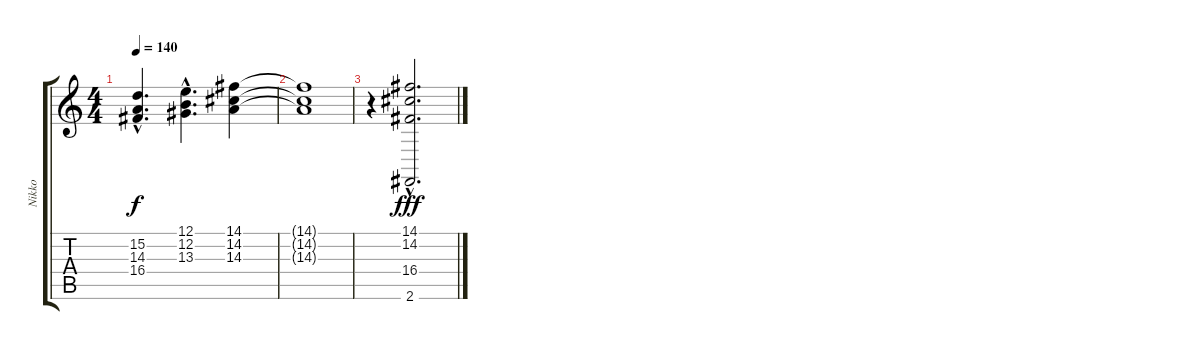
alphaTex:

\track ("Nikko" "Nikko") {instrument synthstrings1}
\staff {score tabs}
\tuning (E4 B3 G3 D3 A2 E2) {hide}
\ts (4 4)
\tempo 140
\clef g2
\ks c
(15.2{hac} 14.3{hac} 16.4{hac}).4{d dy f} (12.1{hac} 12.2{hac} 13.3{hac}).4{d} (14.1 14.2 14.3).4 |
(14.1{t} 14.2{t} 14.3{t}).1 |
r.4{volume 16} (14.1{hac} 14.2{hac} 16.4{hac} 2.6{hac}).2{d dy fff volume 0}
